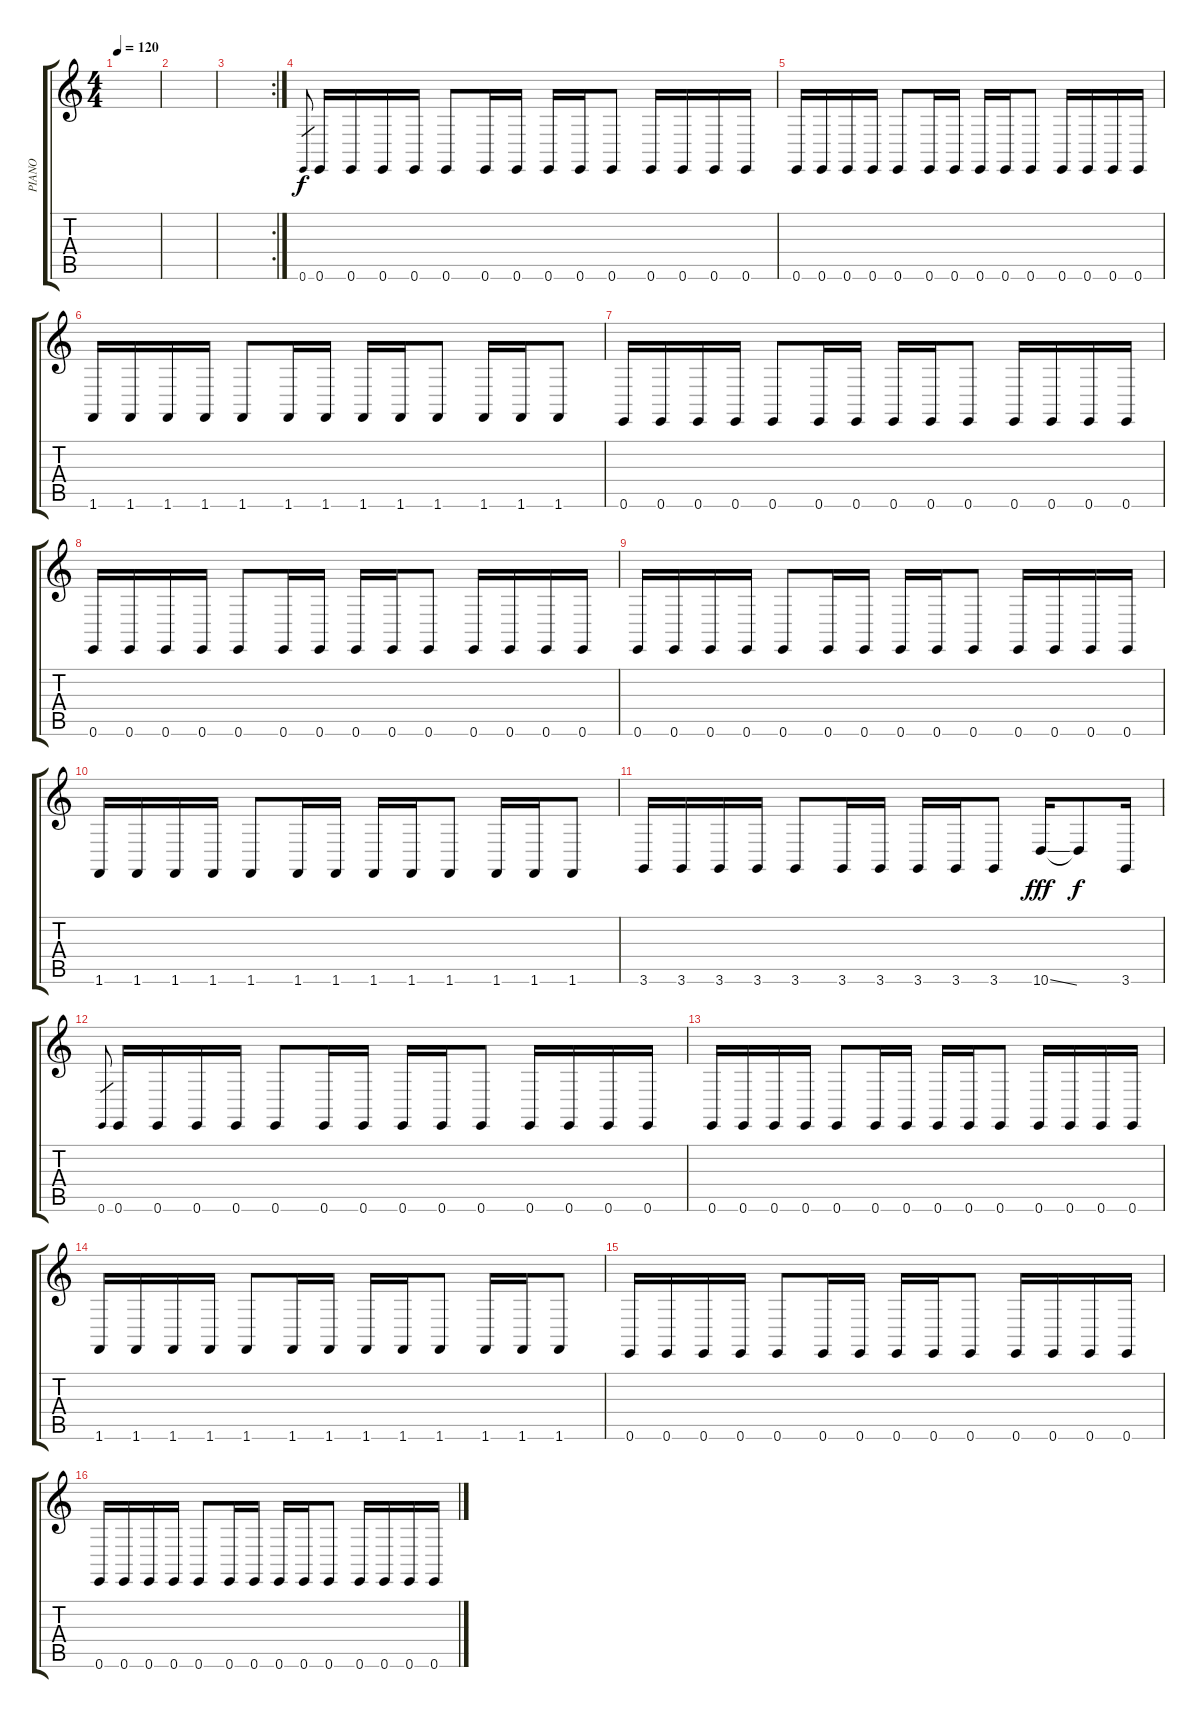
\track ("PIANO" "PIANO") {instrument electricgrandpiano}
\staff {score tabs}
\tuning (E4 B3 G3 D3 A2 E2) {hide}
\ts (4 4)
\tempo 120
\clef g2
\ks c
|
|
\rc 2
|
0.6.8{gr} 0.6.16{instrument distortionguitar} 0.6.16 0.6.16 0.6.16 0.6.8 0.6.16 0.6.16 0.6.16 0.6.16 0.6.8 0.6.16 0.6.16 0.6.16 0.6.16 |
0.6.16 0.6.16 0.6.16 0.6.16 0.6.8 0.6.16 0.6.16 0.6.16 0.6.16 0.6.8 0.6.16 0.6.16 0.6.16 0.6.16 |
1.6.16 1.6.16 1.6.16 1.6.16 1.6.8 1.6.16 1.6.16 1.6.16 1.6.16 1.6.8 1.6.16 1.6.16 1.6.8 |
0.6.16 0.6.16 0.6.16 0.6.16 0.6.8 0.6.16 0.6.16 0.6.16 0.6.16 0.6.8 0.6.16 0.6.16 0.6.16 0.6.16 |
0.6.16 0.6.16 0.6.16 0.6.16 0.6.8 0.6.16 0.6.16 0.6.16 0.6.16 0.6.8 0.6.16 0.6.16 0.6.16 0.6.16 |
0.6.16 0.6.16 0.6.16 0.6.16 0.6.8 0.6.16 0.6.16 0.6.16 0.6.16 0.6.8 0.6.16 0.6.16 0.6.16 0.6.16 |
1.6.16 1.6.16 1.6.16 1.6.16 1.6.8 1.6.16 1.6.16 1.6.16 1.6.16 1.6.8 1.6.16 1.6.16 1.6.8 |
3.6.16 3.6.16 3.6.16 3.6.16 3.6.8 3.6.16 3.6.16 3.6.16 3.6.16 3.6.8 10.6{ss}.16{dy fff} 10.6{t}.8{dy f} 3.6.16 |
0.6.8{gr} 0.6.16 0.6.16 0.6.16 0.6.16 0.6.8 0.6.16 0.6.16 0.6.16 0.6.16 0.6.8 0.6.16 0.6.16 0.6.16 0.6.16 |
0.6.16 0.6.16 0.6.16 0.6.16 0.6.8 0.6.16 0.6.16 0.6.16 0.6.16 0.6.8 0.6.16 0.6.16 0.6.16 0.6.16 |
1.6.16 1.6.16 1.6.16 1.6.16 1.6.8 1.6.16 1.6.16 1.6.16 1.6.16 1.6.8 1.6.16 1.6.16 1.6.8 |
0.6.16 0.6.16 0.6.16 0.6.16 0.6.8 0.6.16 0.6.16 0.6.16 0.6.16 0.6.8 0.6.16 0.6.16 0.6.16 0.6.16 |
0.6.16 0.6.16 0.6.16 0.6.16 0.6.8 0.6.16 0.6.16 0.6.16 0.6.16 0.6.8 0.6.16 0.6.16 0.6.16 0.6.16
